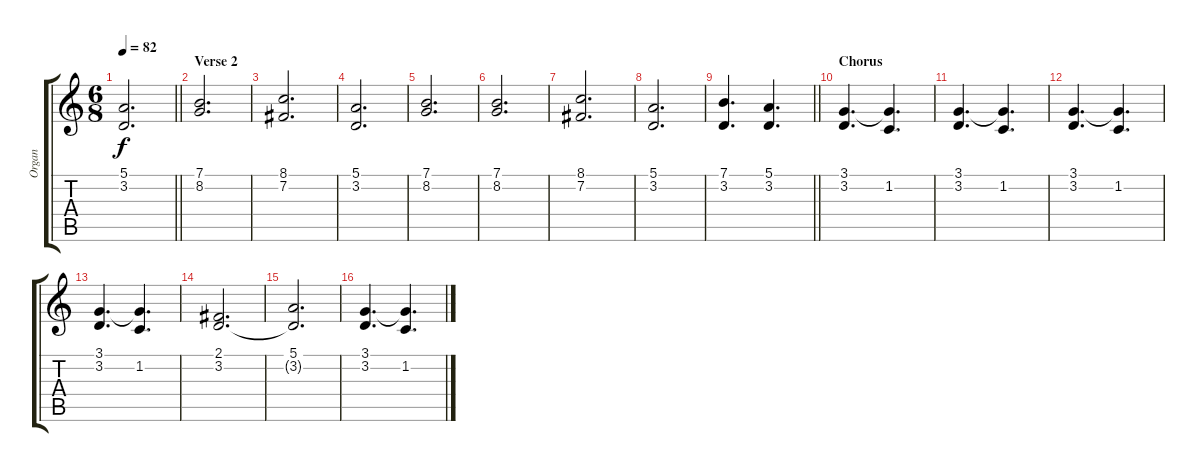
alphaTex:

\track ("Organ" "Organ") {instrument percussiveorgan}
\staff {score tabs}
\tuning (E4 B3 G3 D3 A2 E2) {hide}
\ts (6 8)
\tempo 82
\clef g2
\barLineRight lightlight
\ks c
(5.1 3.2{t}).2{d dy f} |
\section ("" "Verse 2")
(7.1 8.2).2{d} |
(8.1 7.2).2{d} |
(5.1 3.2).2{d} |
(7.1 8.2).2{d} |
(7.1 8.2).2{d} |
(8.1 7.2).2{d} |
(5.1 3.2).2{d} |
\barLineRight lightlight
(7.1 3.2).4{d} (5.1 3.2).4{d} |
\section ("" "Chorus")
(3.1 3.2).4{d} (3.1{t} 1.2).4{d} |
(3.1 3.2).4{d} (3.1{t} 1.2).4{d} |
(3.1 3.2).4{d} (3.1{t} 1.2).4{d} |
(3.1 3.2).4{d} (3.1{t} 1.2).4{d} |
(2.1 3.2).2{d} |
(5.1 3.2{t}).2{d} |
(3.1 3.2).4{d} (3.1{t} 1.2).4{d}
